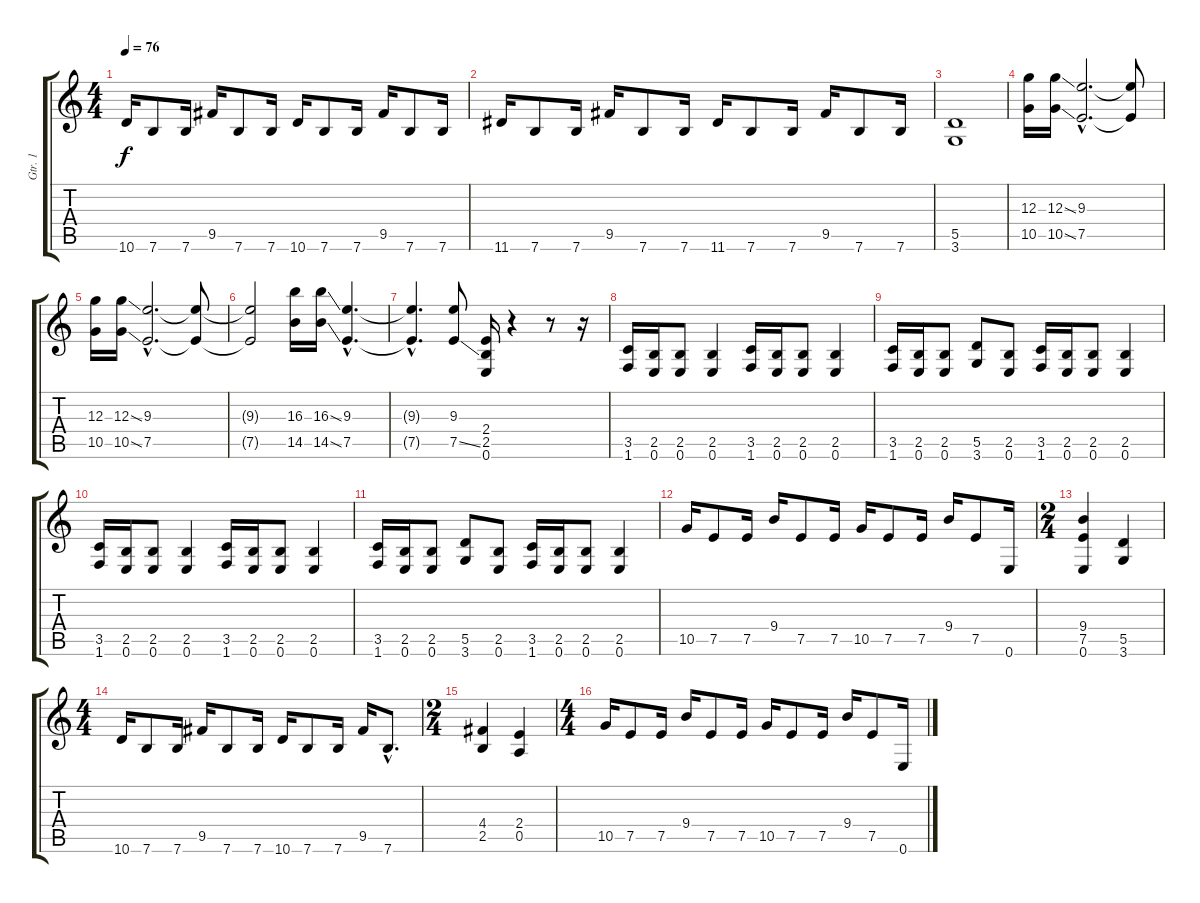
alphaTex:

\track ("Gtr. 1" "Gtr. 1") {instrument distortionguitar}
\staff {score tabs}
\tuning (E4 B3 G3 D3 A2 E2) {hide}
\ts (4 4)
\tempo 76
\clef g2
\ks c
10.6.16{dy f} 7.6.8 7.6.16 9.5.16 7.6.8 7.6.16 10.6.16 7.6.8 7.6.16 9.5.16 7.6.8 7.6.16 |
11.6.16 7.6.8 7.6.16 9.5.16 7.6.8 7.6.16 11.6.16 7.6.8 7.6.16 9.5.16 7.6.8 7.6.16 |
(5.5 3.6).1 |
(12.3 10.5).16 (12.3{ss} 10.5{ss}).16 (9.3{hac} 7.5{hac}).2{d} (9.3{t} 7.5{t}).8 |
(12.3 10.5).16 (12.3{ss} 10.5{ss}).16 (9.3{hac} 7.5{hac}).2{d} (9.3{t} 7.5{t}).8 |
(9.3{t} 7.5{t}).2 (16.3 14.5).16 (16.3{ss} 14.5{ss}).16 (9.3{hac} 7.5{hac}).4{d} |
(9.3{hac t} 7.5{hac t}).4{d} (9.3 7.5{ss}).8 (2.4 2.5 0.6).16 r.4 r.8 r.16 |
(3.5 1.6).16 (2.5 0.6).16 (2.5 0.6).8 (2.5 0.6).4 (3.5 1.6).16 (2.5 0.6).16 (2.5 0.6).8 (2.5 0.6).4 |
(3.5 1.6).16 (2.5 0.6).16 (2.5 0.6).8 (5.5 3.6).8 (2.5 0.6).8 (3.5 1.6).16 (2.5 0.6).16 (2.5 0.6).8 (2.5 0.6).4 |
(3.5 1.6).16 (2.5 0.6).16 (2.5 0.6).8 (2.5 0.6).4 (3.5 1.6).16 (2.5 0.6).16 (2.5 0.6).8 (2.5 0.6).4 |
(3.5 1.6).16 (2.5 0.6).16 (2.5 0.6).8 (5.5 3.6).8 (2.5 0.6).8 (3.5 1.6).16 (2.5 0.6).16 (2.5 0.6).8 (2.5 0.6).4 |
10.5.16 7.5.8 7.5.16 9.4.16 7.5.8 7.5.16 10.5.16 7.5.8 7.5.16 9.4.16 7.5.8 0.6.16 |
\ts (2 4)
(9.4 7.5 0.6).4 (5.5 3.6).4 |
\ts (4 4)
10.6.16 7.6.8 7.6.16 9.5.16 7.6.8 7.6.16 10.6.16 7.6.8 7.6.16 9.5.16 7.6{hac}.8{d} |
\ts (2 4)
(4.4 2.5).4 (2.4 0.5).4 |
\ts (4 4)
10.5.16 7.5.8 7.5.16 9.4.16 7.5.8 7.5.16 10.5.16 7.5.8 7.5.16 9.4.16 7.5.8 0.6.16
